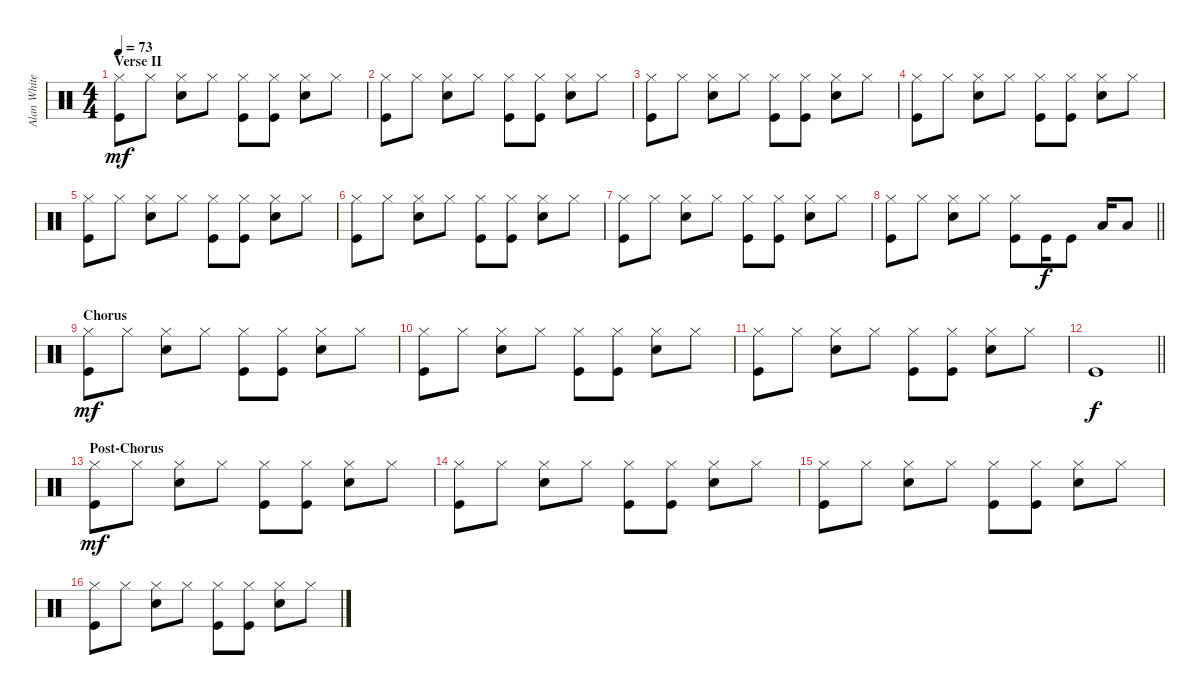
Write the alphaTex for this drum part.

\track ("Alan White" "Alan White") {instrument percussion}
\staff {score}
\articulation defaults
\ts (4 4)
\section ("" "Verse II")
\tempo 73
\clef neutral
\ks c
("Hi-Hat (closed)" "Kick (hit)").8{dy mf} "Hi-Hat (closed)".8 ("Hi-Hat (closed)" "Snare (hit) 2").8 "Hi-Hat (closed)".8 ("Hi-Hat (closed)" "Kick (hit)").8 ("Hi-Hat (closed)" "Kick (hit)").8 ("Hi-Hat (closed)" "Snare (hit) 2").8 "Hi-Hat (closed)".8 |
("Hi-Hat (closed)" "Kick (hit)").8 "Hi-Hat (closed)".8 ("Hi-Hat (closed)" "Snare (hit) 2").8 "Hi-Hat (closed)".8 ("Hi-Hat (closed)" "Kick (hit)").8 ("Hi-Hat (closed)" "Kick (hit)").8 ("Hi-Hat (closed)" "Snare (hit) 2").8 "Hi-Hat (closed)".8 |
("Hi-Hat (closed)" "Kick (hit)").8 "Hi-Hat (closed)".8 ("Hi-Hat (closed)" "Snare (hit) 2").8 "Hi-Hat (closed)".8 ("Hi-Hat (closed)" "Kick (hit)").8 ("Hi-Hat (closed)" "Kick (hit)").8 ("Hi-Hat (closed)" "Snare (hit) 2").8 "Hi-Hat (closed)".8 |
("Hi-Hat (closed)" "Kick (hit)").8 "Hi-Hat (closed)".8 ("Hi-Hat (closed)" "Snare (hit) 2").8 "Hi-Hat (closed)".8 ("Hi-Hat (closed)" "Kick (hit)").8 ("Hi-Hat (closed)" "Kick (hit)").8 ("Hi-Hat (closed)" "Snare (hit) 2").8 "Hi-Hat (closed)".8 |
("Hi-Hat (closed)" "Kick (hit)").8 "Hi-Hat (closed)".8 ("Hi-Hat (closed)" "Snare (hit) 2").8 "Hi-Hat (closed)".8 ("Hi-Hat (closed)" "Kick (hit)").8 ("Hi-Hat (closed)" "Kick (hit)").8 ("Hi-Hat (closed)" "Snare (hit) 2").8 "Hi-Hat (closed)".8 |
("Hi-Hat (closed)" "Kick (hit)").8 "Hi-Hat (closed)".8 ("Hi-Hat (closed)" "Snare (hit) 2").8 "Hi-Hat (closed)".8 ("Hi-Hat (closed)" "Kick (hit)").8 ("Hi-Hat (closed)" "Kick (hit)").8 ("Hi-Hat (closed)" "Snare (hit) 2").8 "Hi-Hat (closed)".8 |
("Hi-Hat (closed)" "Kick (hit)").8 "Hi-Hat (closed)".8 ("Hi-Hat (closed)" "Snare (hit) 2").8 "Hi-Hat (closed)".8 ("Hi-Hat (closed)" "Kick (hit)").8 ("Hi-Hat (closed)" "Kick (hit)").8 ("Hi-Hat (closed)" "Snare (hit) 2").8 "Hi-Hat (closed)".8 |
\barLineRight lightlight
("Hi-Hat (closed)" "Kick (hit)").8 "Hi-Hat (closed)".8 ("Hi-Hat (closed)" "Snare (hit) 2").8 "Hi-Hat (closed)".8 ("Hi-Hat (closed)" "Kick (hit)").8 "Kick (hit)".16{dy f} "Kick (hit)".8 "Low Floor Tom (hit)".16 "Low Floor Tom (hit)".8 |
\section ("" "Chorus")
("Hi-Hat (closed)" "Kick (hit)").8{dy mf} "Hi-Hat (closed)".8 ("Hi-Hat (closed)" "Snare (hit) 2").8 "Hi-Hat (closed)".8 ("Hi-Hat (closed)" "Kick (hit)").8 ("Hi-Hat (closed)" "Kick (hit)").8 ("Hi-Hat (closed)" "Snare (hit) 2").8 "Hi-Hat (closed)".8 |
("Hi-Hat (closed)" "Kick (hit)").8 "Hi-Hat (closed)".8 ("Hi-Hat (closed)" "Snare (hit) 2").8 "Hi-Hat (closed)".8 ("Hi-Hat (closed)" "Kick (hit)").8 ("Hi-Hat (closed)" "Kick (hit)").8 ("Hi-Hat (closed)" "Snare (hit) 2").8 "Hi-Hat (closed)".8 |
("Hi-Hat (closed)" "Kick (hit)").8 "Hi-Hat (closed)".8 ("Hi-Hat (closed)" "Snare (hit) 2").8 "Hi-Hat (closed)".8 ("Hi-Hat (closed)" "Kick (hit)").8 ("Hi-Hat (closed)" "Kick (hit)").8 ("Hi-Hat (closed)" "Snare (hit) 2").8 "Hi-Hat (closed)".8 |
\barLineRight lightlight "Kick (hit)".1{dy f}
|
\section ("" "Post-Chorus")
("Hi-Hat (closed)" "Kick (hit)").8{dy mf} "Hi-Hat (closed)".8 ("Hi-Hat (closed)" "Snare (hit) 2").8 "Hi-Hat (closed)".8 ("Hi-Hat (closed)" "Kick (hit)").8 ("Hi-Hat (closed)" "Kick (hit)").8 ("Hi-Hat (closed)" "Snare (hit) 2").8 "Hi-Hat (closed)".8 |
("Hi-Hat (closed)" "Kick (hit)").8 "Hi-Hat (closed)".8 ("Hi-Hat (closed)" "Snare (hit) 2").8 "Hi-Hat (closed)".8 ("Hi-Hat (closed)" "Kick (hit)").8 ("Hi-Hat (closed)" "Kick (hit)").8 ("Hi-Hat (closed)" "Snare (hit) 2").8 "Hi-Hat (closed)".8 |
("Hi-Hat (closed)" "Kick (hit)").8 "Hi-Hat (closed)".8 ("Hi-Hat (closed)" "Snare (hit) 2").8 "Hi-Hat (closed)".8 ("Hi-Hat (closed)" "Kick (hit)").8 ("Hi-Hat (closed)" "Kick (hit)").8 ("Hi-Hat (closed)" "Snare (hit) 2").8 "Hi-Hat (closed)".8 |
("Hi-Hat (closed)" "Kick (hit)").8 "Hi-Hat (closed)".8 ("Hi-Hat (closed)" "Snare (hit) 2").8 "Hi-Hat (closed)".8 ("Hi-Hat (closed)" "Kick (hit)").8 ("Hi-Hat (closed)" "Kick (hit)").8 ("Hi-Hat (closed)" "Snare (hit) 2").8 "Hi-Hat (closed)".8
